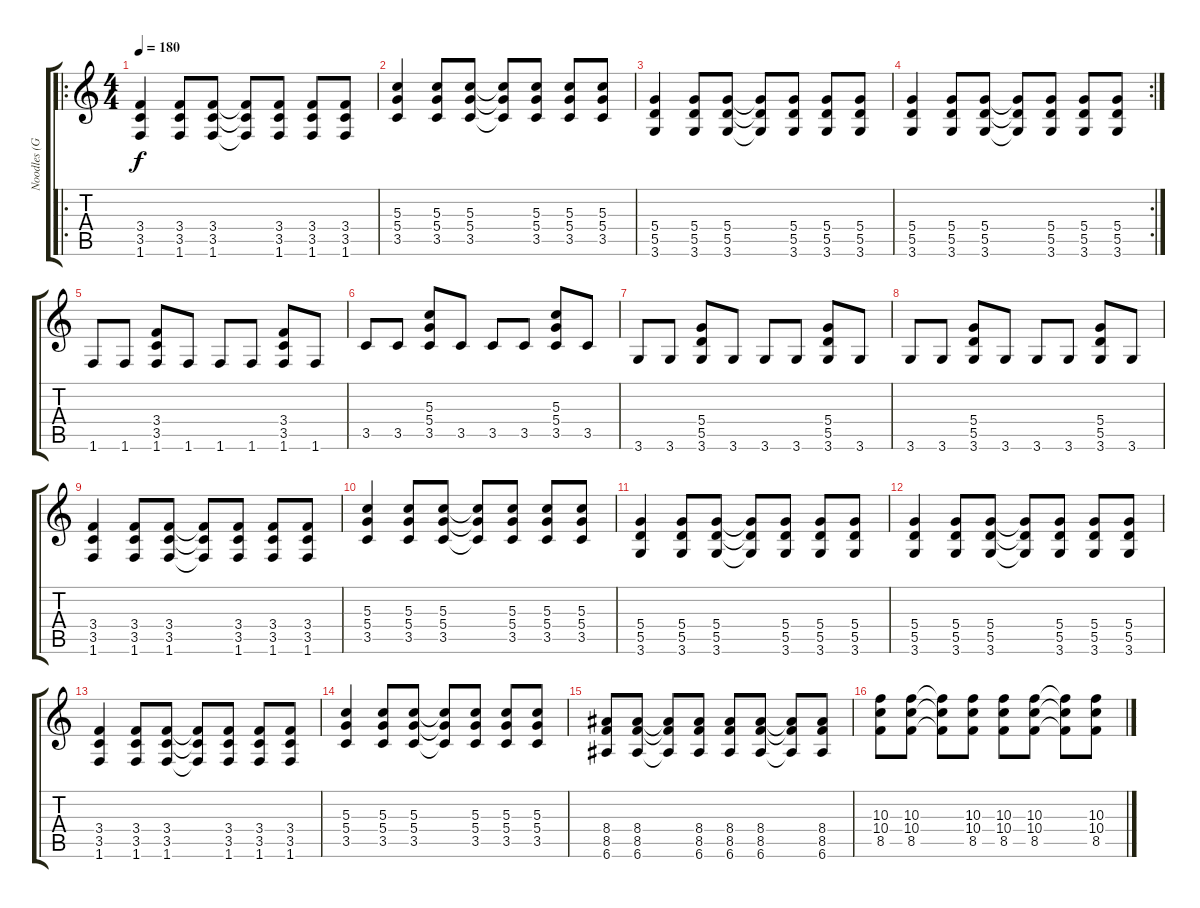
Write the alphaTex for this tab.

\track ("Noodles (Guitar)" "Noodles (G") {instrument distortionguitar}
\staff {score tabs}
\tuning (E4 B3 G3 D3 A2 E2) {hide}
\ro
\ts (4 4)
\tempo 180
\clef g2
\ks c
(3.4 3.5 1.6).4{dy f} (3.4 3.5 1.6).8 (3.4 3.5 1.6).8 (3.4{t} 3.5{t} 1.6{t}).8 (3.4 3.5 1.6).8 (3.4 3.5 1.6).8 (3.4 3.5 1.6).8 |
(5.3 5.4 3.5).4 (5.3 5.4 3.5).8 (5.3 5.4 3.5).8 (5.3{t} 5.4{t} 3.5{t}).8 (5.3 5.4 3.5).8 (5.3 5.4 3.5).8 (5.3 5.4 3.5).8 |
(5.4 5.5 3.6).4 (5.4 5.5 3.6).8 (5.4 5.5 3.6).8 (5.4{t} 5.5{t} 3.6{t}).8 (5.4 5.5 3.6).8 (5.4 5.5 3.6).8 (5.4 5.5 3.6).8 |
\rc 2
(5.4 5.5 3.6).4 (5.4 5.5 3.6).8 (5.4 5.5 3.6).8 (5.4{t} 5.5{t} 3.6{t}).8 (5.4 5.5 3.6).8 (5.4 5.5 3.6).8 (5.4 5.5 3.6).8 |
1.6.8 1.6.8 (3.4 3.5 1.6).8 1.6.8 1.6.8 1.6.8 (3.4 3.5 1.6).8 1.6.8 |
3.5.8 3.5.8 (5.3 5.4 3.5).8 3.5.8 3.5.8 3.5.8 (5.3 5.4 3.5).8 3.5.8 |
3.6.8 3.6.8 (5.4 5.5 3.6).8 3.6.8 3.6.8 3.6.8 (5.4 5.5 3.6).8 3.6.8 |
3.6.8 3.6.8 (5.4 5.5 3.6).8 3.6.8 3.6.8 3.6.8 (5.4 5.5 3.6).8 3.6.8 |
(3.4 3.5 1.6).4 (3.4 3.5 1.6).8 (3.4 3.5 1.6).8 (3.4{t} 3.5{t} 1.6{t}).8 (3.4 3.5 1.6).8 (3.4 3.5 1.6).8 (3.4 3.5 1.6).8 |
(5.3 5.4 3.5).4 (5.3 5.4 3.5).8 (5.3 5.4 3.5).8 (5.3{t} 5.4{t} 3.5{t}).8 (5.3 5.4 3.5).8 (5.3 5.4 3.5).8 (5.3 5.4 3.5).8 |
(5.4 5.5 3.6).4 (5.4 5.5 3.6).8 (5.4 5.5 3.6).8 (5.4{t} 5.5{t} 3.6{t}).8 (5.4 5.5 3.6).8 (5.4 5.5 3.6).8 (5.4 5.5 3.6).8 |
(5.4 5.5 3.6).4 (5.4 5.5 3.6).8 (5.4 5.5 3.6).8 (5.4{t} 5.5{t} 3.6{t}).8 (5.4 5.5 3.6).8 (5.4 5.5 3.6).8 (5.4 5.5 3.6).8 |
(3.4 3.5 1.6).4 (3.4 3.5 1.6).8 (3.4 3.5 1.6).8 (3.4{t} 3.5{t} 1.6{t}).8 (3.4 3.5 1.6).8 (3.4 3.5 1.6).8 (3.4 3.5 1.6).8 |
(5.3 5.4 3.5).4 (5.3 5.4 3.5).8 (5.3 5.4 3.5).8 (5.3{t} 5.4{t} 3.5{t}).8 (5.3 5.4 3.5).8 (5.3 5.4 3.5).8 (5.3 5.4 3.5).8 |
(8.4 8.5 6.6).8 (8.4 8.5 6.6).8 (8.4{t} 8.5{t} 6.6{t}).8 (8.4 8.5 6.6).8 (8.4 8.5 6.6).8 (8.4 8.5 6.6).8 (8.4{t} 8.5{t} 6.6{t}).8 (8.4 8.5 6.6).8 |
(10.3 10.4 8.5).8 (10.3 10.4 8.5).8 (10.3{t} 10.4{t} 8.5{t}).8 (10.3 10.4 8.5).8 (10.3 10.4 8.5).8 (10.3 10.4 8.5).8 (10.3{t} 10.4{t} 8.5{t}).8 (10.3 10.4 8.5).8
